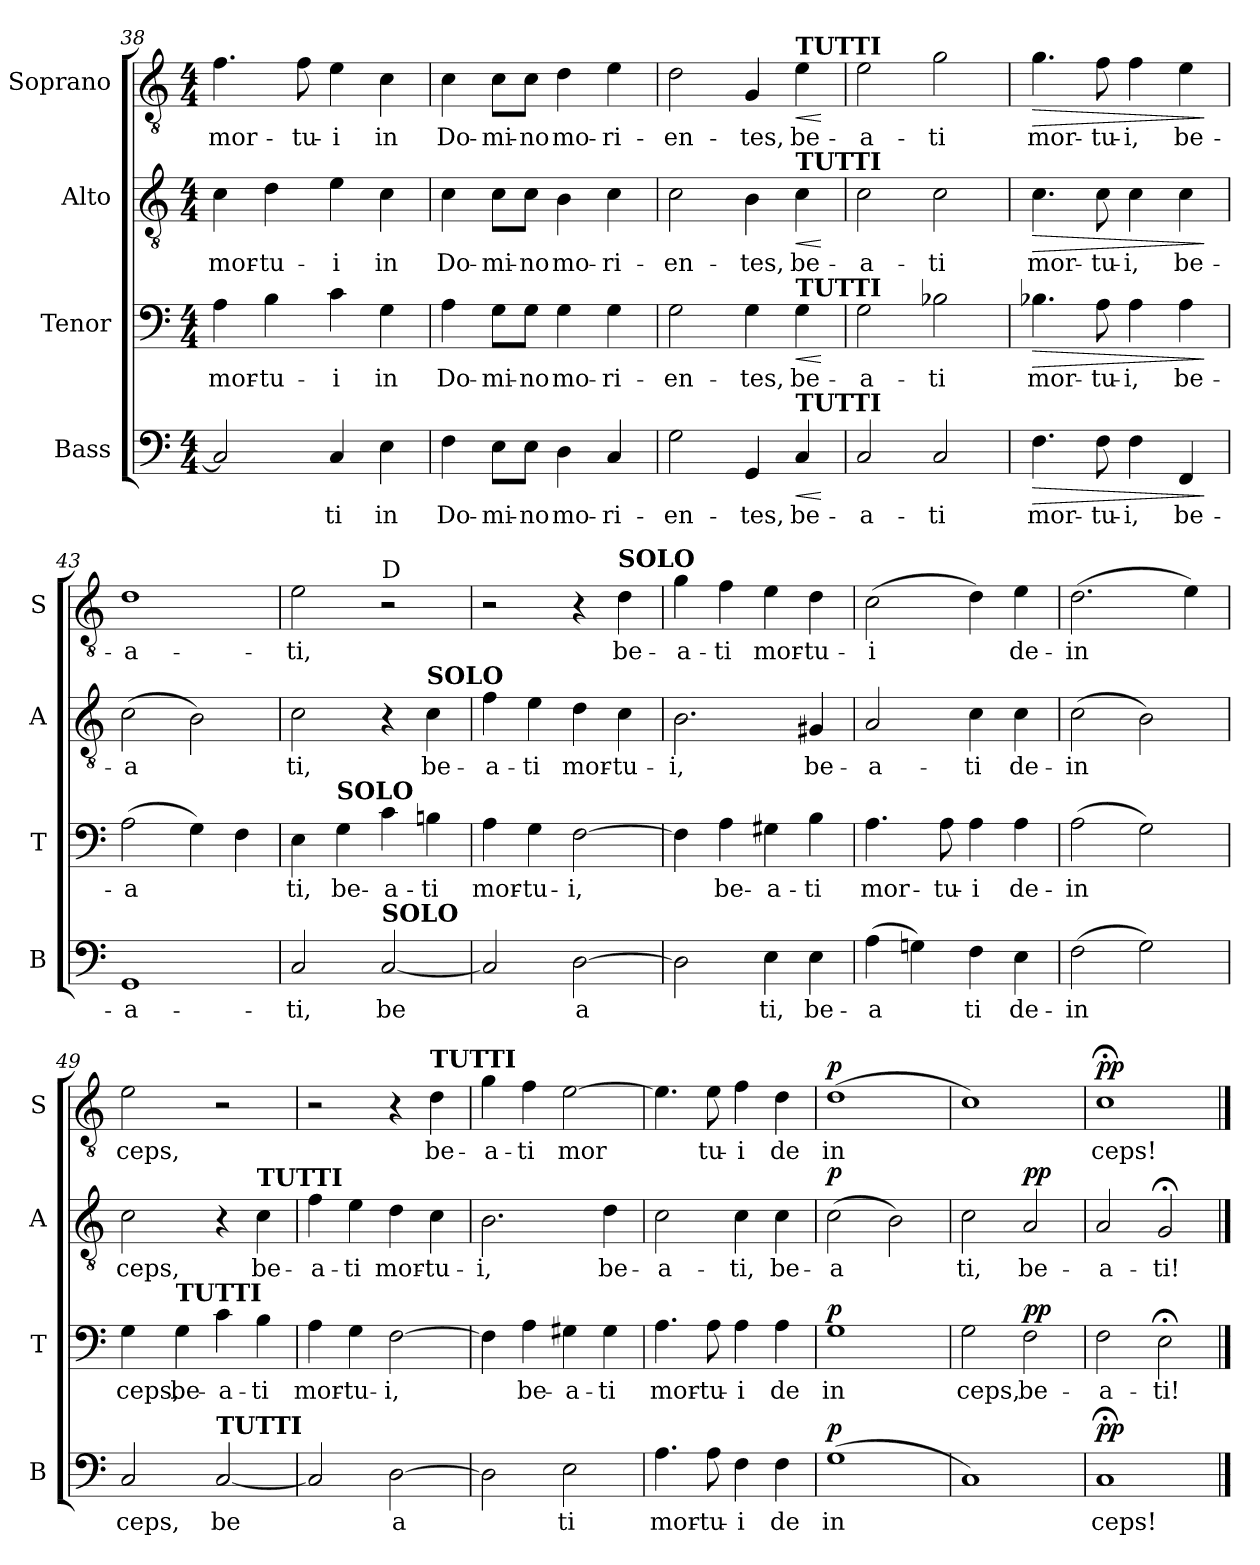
**kern	**text	**dynam	**kern	**text	**dynam	**kern	**text	**dynam	**kern	**text	**dynam
*part4	*part4	*part4	*part3	*part3	*part3	*part2	*part2	*part2	*part1	*part1	*part1
*staff4	*staff4	*staff4	*staff3	*staff3	*staff3	*staff2	*staff2	*staff2	*staff1	*staff1	*staff1
*I"Bass	*	*	*I"Tenor	*	*	*I"Alto	*	*	*I"Soprano	*	*
*I'B	*	*	*I'T	*	*	*I'A	*	*	*I'S	*	*
*clefF4	*	*	*clefF4	*	*	*clefGv2	*	*	*clefGv2	*	*
*k[]	*	*	*k[]	*	*	*k[]	*	*	*k[]	*	*
*M4/4	*	*	*M4/4	*	*	*M4/4	*	*	*M4/4	*	*
=38	=38	=38	=38	=38	=38	=38	=38	=38	=38	=38	=38
!	!	!	!	!LO:LY:b	!	!	!LO:LY:b	!	!	!LO:LY:b	!
2C/]	.	.	4A\	mor-	.	4c\	mor-	.	4.f\	mor-	.
!	!	!	!	!LO:LY:b	!	!	!LO:LY:b	!	!	!	!
.	.	.	4B\	-tu-	.	4d\	-tu-	.	.	.	.
!	!	!	!	!	!	!	!	!	!	!LO:LY:b	!
.	.	.	.	.	.	.	.	.	8f\	-tu-	.
!	!LO:LY:b	!	!	!LO:LY:b	!	!	!LO:LY:b	!	!	!LO:LY:b	!
4C/	ti	.	4c\	-i	.	4e\	-i	.	4e\	-i	.
!	!LO:LY:b	!	!	!LO:LY:b	!	!	!LO:LY:b	!	!	!LO:LY:b	!
4E\	in	.	4G\	in	.	4c\	in	.	4c\	in	.
=39	=39	=39	=39	=39	=39	=39	=39	=39	=39	=39	=39
!	!LO:LY:b	!	!	!LO:LY:b	!	!	!LO:LY:b	!	!	!LO:LY:b	!
4F\	Do-	.	4A\	Do-	.	4c\	Do-	.	4c\	Do-	.
!	!LO:LY:b	!	!	!LO:LY:b	!	!	!LO:LY:b	!	!	!LO:LY:b	!
8E\L	-mi-	.	8G\L	-mi-	.	8c\L	-mi-	.	8c\L	-mi-	.
!	!LO:LY:b	!	!	!LO:LY:b	!	!	!LO:LY:b	!	!	!LO:LY:b	!
8E\J	-no	.	8G\J	-no	.	8c\J	-no	.	8c\J	-no	.
!	!LO:LY:b	!	!	!LO:LY:b	!	!	!LO:LY:b	!	!	!LO:LY:b	!
4D\	mo-	.	4G\	mo-	.	4B\	mo-	.	4d\	mo-	.
!	!LO:LY:b	!	!	!LO:LY:b	!	!	!LO:LY:b	!	!	!LO:LY:b	!
4C/	-ri-	.	4G\	-ri-	.	4c\	-ri-	.	4e\	-ri-	.
=40	=40	=40	=40	=40	=40	=40	=40	=40	=40	=40	=40
!	!LO:LY:b	!	!	!LO:LY:b	!	!	!LO:LY:b	!	!	!LO:LY:b	!
2G\	-en-	.	2G\	-en-	.	2c\	-en-	.	2d\	-en-	.
!	!LO:LY:b	!	!	!LO:LY:b	!	!	!LO:LY:b	!	!	!LO:LY:b	!
4GG/	-tes,	.	4G\	-tes,	.	4B\	-tes,	.	4G/	-tes,	.
!	!	!	!	!	!	!	!	!	!LO:TX:a:B:t=TUTTI	!	!
!	!	!	!	!	!	!LO:TX:a:B:t=TUTTI	!	!	!	!	!
!	!	!	!LO:TX:a:B:t=TUTTI	!	!	!	!	!	!	!	!
!LO:TX:a:B:t=TUTTI	!	!	!	!	!	!	!	!	!	!	!
!	!LO:LY:b	!LO:HP:b	!	!LO:LY:b	!LO:HP:b	!	!LO:LY:b	!LO:HP:b	!	!LO:LY:b	!LO:HP:b
4C/	be-	<	4G\	be-	<	4c\	be-	<	4e\	be-	<
.	.	[	.	.	[	.	.	[	.	.	[
=41	=41	=41	=41	=41	=41	=41	=41	=41	=41	=41	=41
!	!LO:LY:b	!	!	!LO:LY:b	!	!	!LO:LY:b	!	!	!LO:LY:b	!
2C/	-a-	.	2G\	-a-	.	2c\	-a-	.	2e\	-a-	.
!	!LO:LY:b	!	!	!LO:LY:b	!	!	!LO:LY:b	!	!	!LO:LY:b	!
2C/	-ti	.	2B-X\	-ti	.	2c\	-ti	.	2g\	-ti	.
=42	=42	=42	=42	=42	=42	=42	=42	=42	=42	=42	=42
!	!LO:LY:b	!LO:HP:b	!	!LO:LY:b	!LO:HP:b	!	!LO:LY:b	!LO:HP:b	!	!LO:LY:b	!LO:HP:b
4.F\	mor-	>	4.B-X\	mor-	>	4.c\	mor-	>	4.g\	mor-	>
!	!LO:LY:b	!	!	!LO:LY:b	!	!	!LO:LY:b	!	!	!LO:LY:b	!
8F\	-tu-	.	8A\	-tu-	.	8c\	-tu-	.	8f\	-tu-	.
!	!LO:LY:b	!	!	!LO:LY:b	!	!	!LO:LY:b	!	!	!LO:LY:b	!
4F\	-i,	.	4A\	-i,	.	4c\	-i,	.	4f\	-i,	.
!	!LO:LY:b	!	!	!LO:LY:b	!	!	!LO:LY:b	!	!	!LO:LY:b	!
4FF/	be-	.	4A\	be-	.	4c\	be-	.	4e\	be-	.
.	.	]	.	.	]	.	.	]	.	.	]
=43	=43	=43	=43	=43	=43	=43	=43	=43	=43	=43	=43
!	!LO:LY:b	!	!	!LO:LY:b	!	!	!LO:LY:b	!	!	!LO:LY:b	!
1GG	-a-	.	(>2A\	-a	.	(>2c\	-a	.	1d	-a-	.
.	.	.	4G\)	.	.	2B\)	.	.	.	.	.
.	.	.	4F\	.	.	.	.	.	.	.	.
=44	=44	=44	=44	=44	=44	=44	=44	=44	=44	=44	=44
!	!LO:LY:b	!	!	!LO:LY:b	!	!	!LO:LY:b	!	!	!LO:LY:b	!
2C/	-ti,	.	4E\	ti,	.	2c\	ti,	.	2e\	-ti,	.
!	!	!	!LO:TX:a:B:t=SOLO	!	!	!	!	!	!	!	!
!	!	!	!	!LO:LY:b	!	!	!	!	!	!	!
.	.	.	4G\	be-	.	.	.	.	.	.	.
!	!	!	!	!	!	!	!	!	!LO:TX:a:t=D	!	!
!LO:TX:a:B:t=SOLO	!	!	!	!	!	!	!	!	!	!	!
!	!LO:LY:b	!	!	!LO:LY:b	!	!	!	!	!	!	!
[2C/	-be	.	4c\	-a-	.	4r	.	.	2r	.	.
!	!	!	!	!	!	!LO:TX:a:B:t=SOLO	!	!	!	!	!
!	!	!	!	!LO:LY:b	!	!	!LO:LY:b	!	!	!	!
.	.	.	4Bn\	-ti	.	4c\	be-	.	.	.	.
=45	=45	=45	=45	=45	=45	=45	=45	=45	=45	=45	=45
!	!	!	!	!LO:LY:b	!	!	!LO:LY:b	!	!	!	!
2C/]	.	.	4A\	mor-	.	4f\	-a-	.	2r	.	.
!	!	!	!	!LO:LY:b	!	!	!LO:LY:b	!	!	!	!
.	.	.	4G\	-tu-	.	4e\	-ti	.	.	.	.
!	!LO:LY:b	!	!	!LO:LY:b	!	!	!LO:LY:b	!	!	!	!
[2D\	-a	.	[2F\	-i,	.	4d\	mor-	.	4r	.	.
!	!	!	!	!	!	!	!	!	!LO:TX:a:B:t=SOLO	!	!
!	!	!	!	!	!	!	!LO:LY:b	!	!	!LO:LY:b	!
.	.	.	.	.	.	4c\	-tu-	.	4d\	be-	.
!!LO:PB:g=z
=46	=46	=46	=46	=46	=46	=46	=46	=46	=46	=46	=46
!	!	!	!	!	!	!	!LO:LY:b	!	!	!LO:LY:b	!
2D\]	.	.	4F\]	.	.	2.B\	-i,	.	4g\	-a-	.
!	!	!	!	!LO:LY:b	!	!	!	!	!	!LO:LY:b	!
.	.	.	4A\	be-	.	.	.	.	4f\	-ti	.
!	!LO:LY:b	!	!	!LO:LY:b	!	!	!	!	!	!LO:LY:b	!
4E\	ti,	.	4G#X\	-a-	.	.	.	.	4e\	mor-	.
!	!LO:LY:b	!	!	!LO:LY:b	!	!	!LO:LY:b	!	!	!LO:LY:b	!
4E\	be-	.	4B\	-ti	.	4G#X/	be-	.	4d\	-tu-	.
=47	=47	=47	=47	=47	=47	=47	=47	=47	=47	=47	=47
!	!LO:LY:b	!	!	!LO:LY:b	!	!	!LO:LY:b	!	!	!LO:LY:b	!
(>4A\	-a	.	4.A\	mor-	.	2A/	-a-	.	(>2c\	-i	.
4Gn\)	.	.	.	.	.	.	.	.	.	.	.
!	!	!	!	!LO:LY:b	!	!	!	!	!	!	!
.	.	.	8A\	-tu-	.	.	.	.	.	.	.
!	!LO:LY:b	!	!	!LO:LY:b	!	!	!LO:LY:b	!	!	!	!
4F\	ti	.	4A\	-i	.	4c\	-ti	.	4d\)	.	.
!	!LO:LY:b	!	!	!LO:LY:b	!	!	!LO:LY:b	!	!	!LO:LY:b	!
4E\	de-	.	4A\	de-	.	4c\	de-	.	4e\	de-	.
=48	=48	=48	=48	=48	=48	=48	=48	=48	=48	=48	=48
!	!LO:LY:b	!	!	!LO:LY:b	!	!	!LO:LY:b	!	!	!LO:LY:b	!
(>2F\	-in	.	(>2A\	-in	.	(>2c\	-in	.	(>2.d\	-in	.
2G\)	.	.	2G\)	.	.	2B\)	.	.	.	.	.
.	.	.	.	.	.	.	.	.	4e\)	.	.
=49	=49	=49	=49	=49	=49	=49	=49	=49	=49	=49	=49
!	!LO:LY:b	!	!	!LO:LY:b	!	!	!LO:LY:b	!	!	!LO:LY:b	!
2C/	ceps,	.	4G\	ceps,	.	2c\	ceps,	.	2e\	ceps,	.
!	!	!	!LO:TX:a:B:t=TUTTI	!	!	!	!	!	!	!	!
!	!	!	!	!LO:LY:b	!	!	!	!	!	!	!
.	.	.	4G\	be-	.	.	.	.	.	.	.
!LO:TX:a:B:t=TUTTI	!	!	!	!	!	!	!	!	!	!	!
!	!LO:LY:b	!	!	!LO:LY:b	!	!	!	!	!	!	!
[2C/	-be	.	4c\	-a-	.	4r	.	.	2r	.	.
!	!	!	!	!	!	!LO:TX:a:B:t=TUTTI	!	!	!	!	!
!	!	!	!	!LO:LY:b	!	!	!LO:LY:b	!	!	!	!
.	.	.	4B\	-ti	.	4c\	be-	.	.	.	.
=50	=50	=50	=50	=50	=50	=50	=50	=50	=50	=50	=50
!	!	!	!	!LO:LY:b	!	!	!LO:LY:b	!	!	!	!
2C/]	.	.	4A\	mor-	.	4f\	-a-	.	2r	.	.
!	!	!	!	!LO:LY:b	!	!	!LO:LY:b	!	!	!	!
.	.	.	4G\	-tu-	.	4e\	-ti	.	.	.	.
!	!LO:LY:b	!	!	!LO:LY:b	!	!	!LO:LY:b	!	!	!	!
[2D\	-a	.	[2F\	-i,	.	4d\	mor-	.	4r	.	.
!	!	!	!	!	!	!	!	!	!LO:TX:a:B:t=TUTTI	!	!
!	!	!	!	!	!	!	!LO:LY:b	!	!	!LO:LY:b	!
.	.	.	.	.	.	4c\	-tu-	.	4d\	be-	.
=51	=51	=51	=51	=51	=51	=51	=51	=51	=51	=51	=51
!	!	!	!	!	!	!	!LO:LY:b	!	!	!LO:LY:b	!
2D\]	.	.	4F\]	.	.	2.B\	-i,	.	4g\	-a-	.
!	!	!	!	!LO:LY:b	!	!	!	!	!	!LO:LY:b	!
.	.	.	4A\	be-	.	.	.	.	4f\	-ti	.
!	!LO:LY:b	!	!	!LO:LY:b	!	!	!	!	!	!LO:LY:b	!
2E\	ti	.	4G#X\	-a-	.	.	.	.	[2e\	-mor	.
!	!	!	!	!LO:LY:b	!	!	!LO:LY:b	!	!	!	!
.	.	.	4G#\	-ti	.	4d\	be-	.	.	.	.
=52	=52	=52	=52	=52	=52	=52	=52	=52	=52	=52	=52
!	!LO:LY:b	!	!	!LO:LY:b	!	!	!LO:LY:b	!	!	!	!
4.A\	mor-	.	4.A\	mor-	.	2c\	-a-	.	4.e\]	.	.
!	!LO:LY:b	!	!	!LO:LY:b	!	!	!	!	!	!LO:LY:b	!
8A\	-tu-	.	8A\	-tu-	.	.	.	.	8e\	tu-	.
!	!LO:LY:b	!	!	!LO:LY:b	!	!	!LO:LY:b	!	!	!LO:LY:b	!
4F\	-i	.	4A\	-i	.	4c\	-ti,	.	4f\	-i	.
!	!LO:LY:b	!	!	!LO:LY:b	!	!	!LO:LY:b	!	!	!LO:LY:b	!
4F\	de	.	4A\	de	.	4c\	be-	.	4d\	de	.
=53	=53	=53	=53	=53	=53	=53	=53	=53	=53	=53	=53
!	!LO:LY:b	!LO:DY:a	!	!LO:LY:b	!LO:DY:a	!	!LO:LY:b	!LO:DY:a	!	!LO:LY:b	!LO:DY:a
(>1G	-in	p	1G	in	p	(>2c\	-a	p	(>1d	-in	p
.	.	.	.	.	.	2B\)	.	.	.	.	.
=54	=54	=54	=54	=54	=54	=54	=54	=54	=54	=54	=54
!	!	!	!	!LO:LY:b	!	!	!LO:LY:b	!	!	!	!
1C)	.	.	2G\	ceps,	.	2c\	ti,	.	1c)	.	.
!	!	!	!	!LO:LY:b	!LO:DY:a	!	!LO:LY:b	!LO:DY:a	!	!	!
.	.	.	2F\	be-	pp	2A/	be-	pp	.	.	.
!!LO:LB:g=z
=55	=55	=55	=55	=55	=55	=55	=55	=55	=55	=55	=55
!	!LO:LY:b	!LO:DY:a	!	!LO:LY:b	!	!	!LO:LY:b	!	!	!LO:LY:b	!LO:DY:a
1C;<	ceps!	pp	2F\	-a-	.	2A/	-a-	.	1c;<	ceps!	pp
!	!	!	!	!LO:LY:b	!	!	!LO:LY:b	!	!	!	!
.	.	.	2E;<\	-ti!	.	2G;</	-ti!	.	.	.	.
==	==	==	==	==	==	==	==	==	==	==	==
*-	*-	*-	*-	*-	*-	*-	*-	*-	*-	*-	*-
